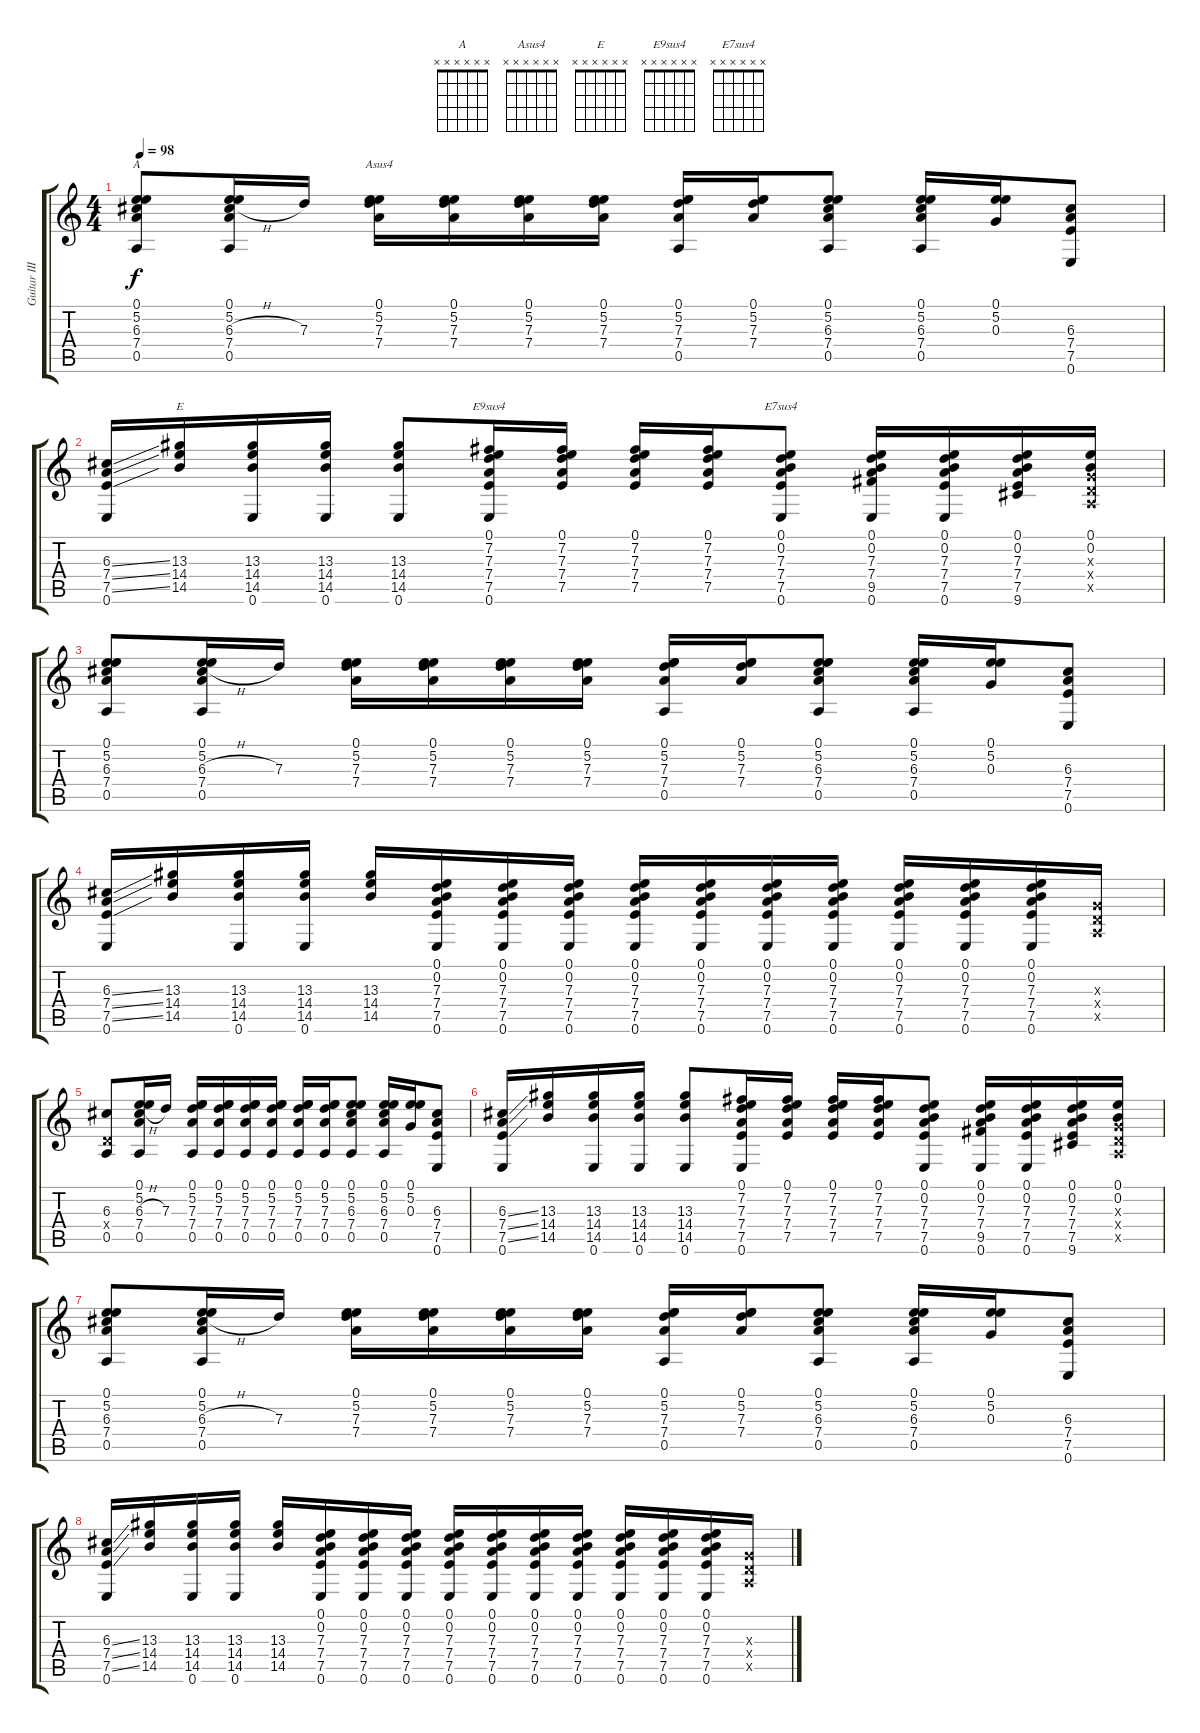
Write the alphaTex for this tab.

\track ("Guitar III" "Guitar III") {instrument acousticguitarsteel}
\staff {score tabs}
\tuning (E4 B3 G3 D3 A2 E2) {hide}
\chord ("A" x x x x x x)
\chord ("Asus4" x x x x x x)
\chord ("E" x x x x x x)
\chord ("E9sus4" x x x x x x)
\chord ("E7sus4" x x x x x x)
\ts (4 4)
\tempo 98
\clef g2
\ks c
(0.1 5.2 6.3 7.4 0.5).8{ch "A" dy f} (0.1 5.2 6.3{h} 7.4 0.5).16 7.3.16 (0.1 5.2 7.3 7.4).16{ch "Asus4"} (0.1 5.2 7.3 7.4).16 (0.1 5.2 7.3 7.4).16 (0.1 5.2 7.3 7.4).16 (0.1 5.2 7.3 7.4 0.5).16 (0.1 5.2 7.3 7.4).16 (0.1 5.2 6.3 7.4 0.5).8 (0.1 5.2 6.3 7.4 0.5).16 (0.1 5.2 0.3).16 (6.3 7.4 7.5 0.6).8 |
(6.3{ss} 7.4{ss} 7.5{ss} 0.6).16 (13.3 14.4 14.5).16{ch "E"} (13.3 14.4 14.5 0.6).16 (13.3 14.4 14.5 0.6).16 (13.3 14.4 14.5 0.6).8 (0.1 7.2 7.3 7.4 7.5 0.6).16{ch "E9sus4"} (0.1 7.2 7.3 7.4 7.5).16 (0.1 7.2 7.3 7.4 7.5).16 (0.1 7.2 7.3 7.4 7.5).16 (0.1 0.2 7.3 7.4 7.5 0.6).8{ch "E7sus4"} (0.1 0.2 7.3 7.4 9.5 0.6).16 (0.1 0.2 7.3 7.4 7.5 0.6).16 (0.1 0.2 7.3 7.4 7.5 9.6).16 (0.1 0.2 0.3{x} 0.4{x} 0.5{x}).16 |
(0.1 5.2 6.3 7.4 0.5).8 (0.1 5.2 6.3{h} 7.4 0.5).16 7.3.16 (0.1 5.2 7.3 7.4).16 (0.1 5.2 7.3 7.4).16 (0.1 5.2 7.3 7.4).16 (0.1 5.2 7.3 7.4).16 (0.1 5.2 7.3 7.4 0.5).16 (0.1 5.2 7.3 7.4).16 (0.1 5.2 6.3 7.4 0.5).8 (0.1 5.2 6.3 7.4 0.5).16 (0.1 5.2 0.3).16 (6.3 7.4 7.5 0.6).8 |
(6.3{ss} 7.4{ss} 7.5{ss} 0.6).16 (13.3 14.4 14.5).16 (13.3 14.4 14.5 0.6).16 (13.3 14.4 14.5 0.6).16 (13.3 14.4 14.5).16 (0.1 0.2 7.3 7.4 7.5 0.6).16 (0.1 0.2 7.3 7.4 7.5 0.6).16 (0.1 0.2 7.3 7.4 7.5 0.6).16 (0.1 0.2 7.3 7.4 7.5 0.6).16 (0.1 0.2 7.3 7.4 7.5 0.6).16 (0.1 0.2 7.3 7.4 7.5 0.6).16 (0.1 0.2 7.3 7.4 7.5 0.6).16 (0.1 0.2 7.3 7.4 7.5 0.6).16 (0.1 0.2 7.3 7.4 7.5 0.6).16 (0.1 0.2 7.3 7.4 7.5 0.6).16 (0.3{x} 0.4{x} 0.5{x}).16 |
(6.3 0.4{x} 0.5).8 (0.1 5.2 6.3{h} 7.4 0.5).16 7.3.16 (0.1 5.2 7.3 7.4 0.5).16 (0.1 5.2 7.3 7.4 0.5).16 (0.1 5.2 7.3 7.4 0.5).16 (0.1 5.2 7.3 7.4 0.5).16 (0.1 5.2 7.3 7.4 0.5).16 (0.1 5.2 7.3 7.4 0.5).16 (0.1 5.2 6.3 7.4 0.5).8 (0.1 5.2 6.3 7.4 0.5).16 (0.1 5.2 0.3).16 (6.3 7.4 7.5 0.6).8 |
(6.3{ss} 7.4{ss} 7.5{ss} 0.6).16 (13.3 14.4 14.5).16 (13.3 14.4 14.5 0.6).16 (13.3 14.4 14.5 0.6).16 (13.3 14.4 14.5 0.6).8 (0.1 7.2 7.3 7.4 7.5 0.6).16 (0.1 7.2 7.3 7.4 7.5).16 (0.1 7.2 7.3 7.4 7.5).16 (0.1 7.2 7.3 7.4 7.5).16 (0.1 0.2 7.3 7.4 7.5 0.6).8 (0.1 0.2 7.3 7.4 9.5 0.6).16 (0.1 0.2 7.3 7.4 7.5 0.6).16 (0.1 0.2 7.3 7.4 7.5 9.6).16 (0.1 0.2 0.3{x} 0.4{x} 0.5{x}).16 |
(0.1 5.2 6.3 7.4 0.5).8 (0.1 5.2 6.3{h} 7.4 0.5).16 7.3.16 (0.1 5.2 7.3 7.4).16 (0.1 5.2 7.3 7.4).16 (0.1 5.2 7.3 7.4).16 (0.1 5.2 7.3 7.4).16 (0.1 5.2 7.3 7.4 0.5).16 (0.1 5.2 7.3 7.4).16 (0.1 5.2 6.3 7.4 0.5).8 (0.1 5.2 6.3 7.4 0.5).16 (0.1 5.2 0.3).16 (6.3 7.4 7.5 0.6).8 |
(6.3{ss} 7.4{ss} 7.5{ss} 0.6).16 (13.3 14.4 14.5).16 (13.3 14.4 14.5 0.6).16 (13.3 14.4 14.5 0.6).16 (13.3 14.4 14.5).16 (0.1 0.2 7.3 7.4 7.5 0.6).16 (0.1 0.2 7.3 7.4 7.5 0.6).16 (0.1 0.2 7.3 7.4 7.5 0.6).16 (0.1 0.2 7.3 7.4 7.5 0.6).16 (0.1 0.2 7.3 7.4 7.5 0.6).16 (0.1 0.2 7.3 7.4 7.5 0.6).16 (0.1 0.2 7.3 7.4 7.5 0.6).16 (0.1 0.2 7.3 7.4 7.5 0.6).16 (0.1 0.2 7.3 7.4 7.5 0.6).16 (0.1 0.2 7.3 7.4 7.5 0.6).16 (0.3{x} 0.4{x} 0.5{x}).16
